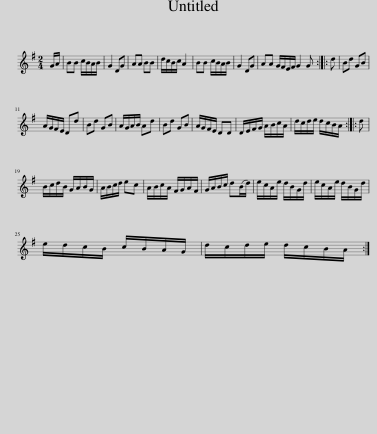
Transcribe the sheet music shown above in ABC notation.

X:1
L:1/8
M:2/4
I:linebreak $
K:G
V:1 treble
V:1
 G/A/ | BB c/B/A/B/ | G2 DG | AA BB | d/c/B/c/ A2 | %5
 BB c/B/A/B/ | G2 DG | AA G/F/E/F/ G2 G :: d | Bd GB |$ %10
 A/G/F/E/ Dd | Bd GB | A/G/A/B/ Ad | Bd GB | A/G/F/E/ DD | %15
 D/E/F/G/ A/B/c/A/ | d/c/d/e/ d/c/B/A/ :: d |$ B/c/d/B/ G/A/B/G/ | A/B/c/d/ ec | %20
 A/B/c/A/ F/G/A/F/ | G/A/B/c/ d(B/d/) | e/c/A/e/ d/B/G/d/ | e/c/A/e/ d/B/G/d/ |$ e/d/c/B/ c/B/A/G/ | %25
 d/c/d/e/ d/c/B/A/ :| %26
